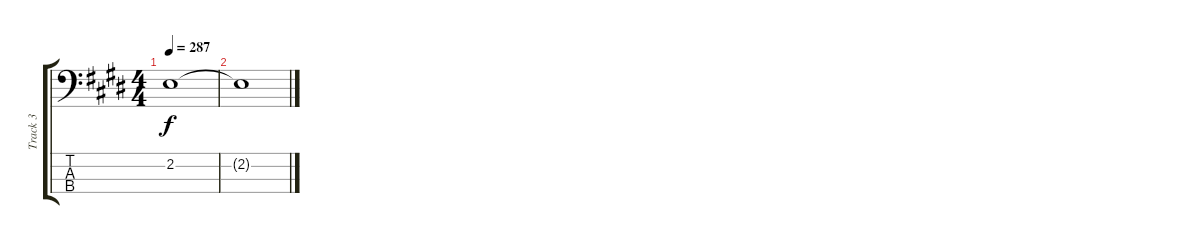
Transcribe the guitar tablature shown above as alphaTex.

\track ("Track 3" "Track 3") {instrument electricbassfinger}
\staff {score tabs}
\tuning (G2 D2 A1 E1) {hide}
\ts (4 4)
\tempo 287
\clef f4
\ks c#minor
2.2.1{dy f} |
2.2{t}.1
